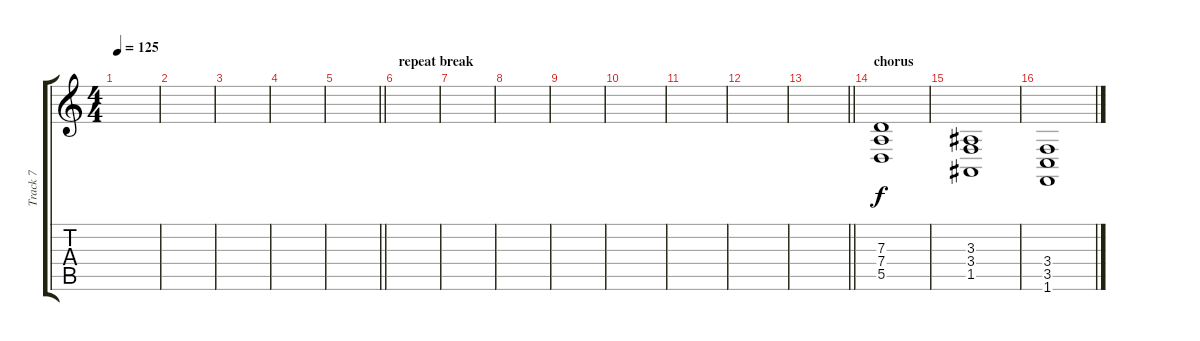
\track ("Track 7" "Track 7") {instrument choiraahs}
\staff {score tabs}
\tuning (E4 B3 G3 D3 A2 E2) {hide}
\ts (4 4)
\tempo 125
\clef g2
\ks c
|
|
|
|
\barLineRight lightlight
|
\section ("" "repeat break")
|
|
|
|
|
|
|
\barLineRight lightlight
|
\section ("" "chorus")
(7.3 7.4 5.5).1 |
(3.3 3.4 1.5).1 |
(3.4 3.5 1.6).1
